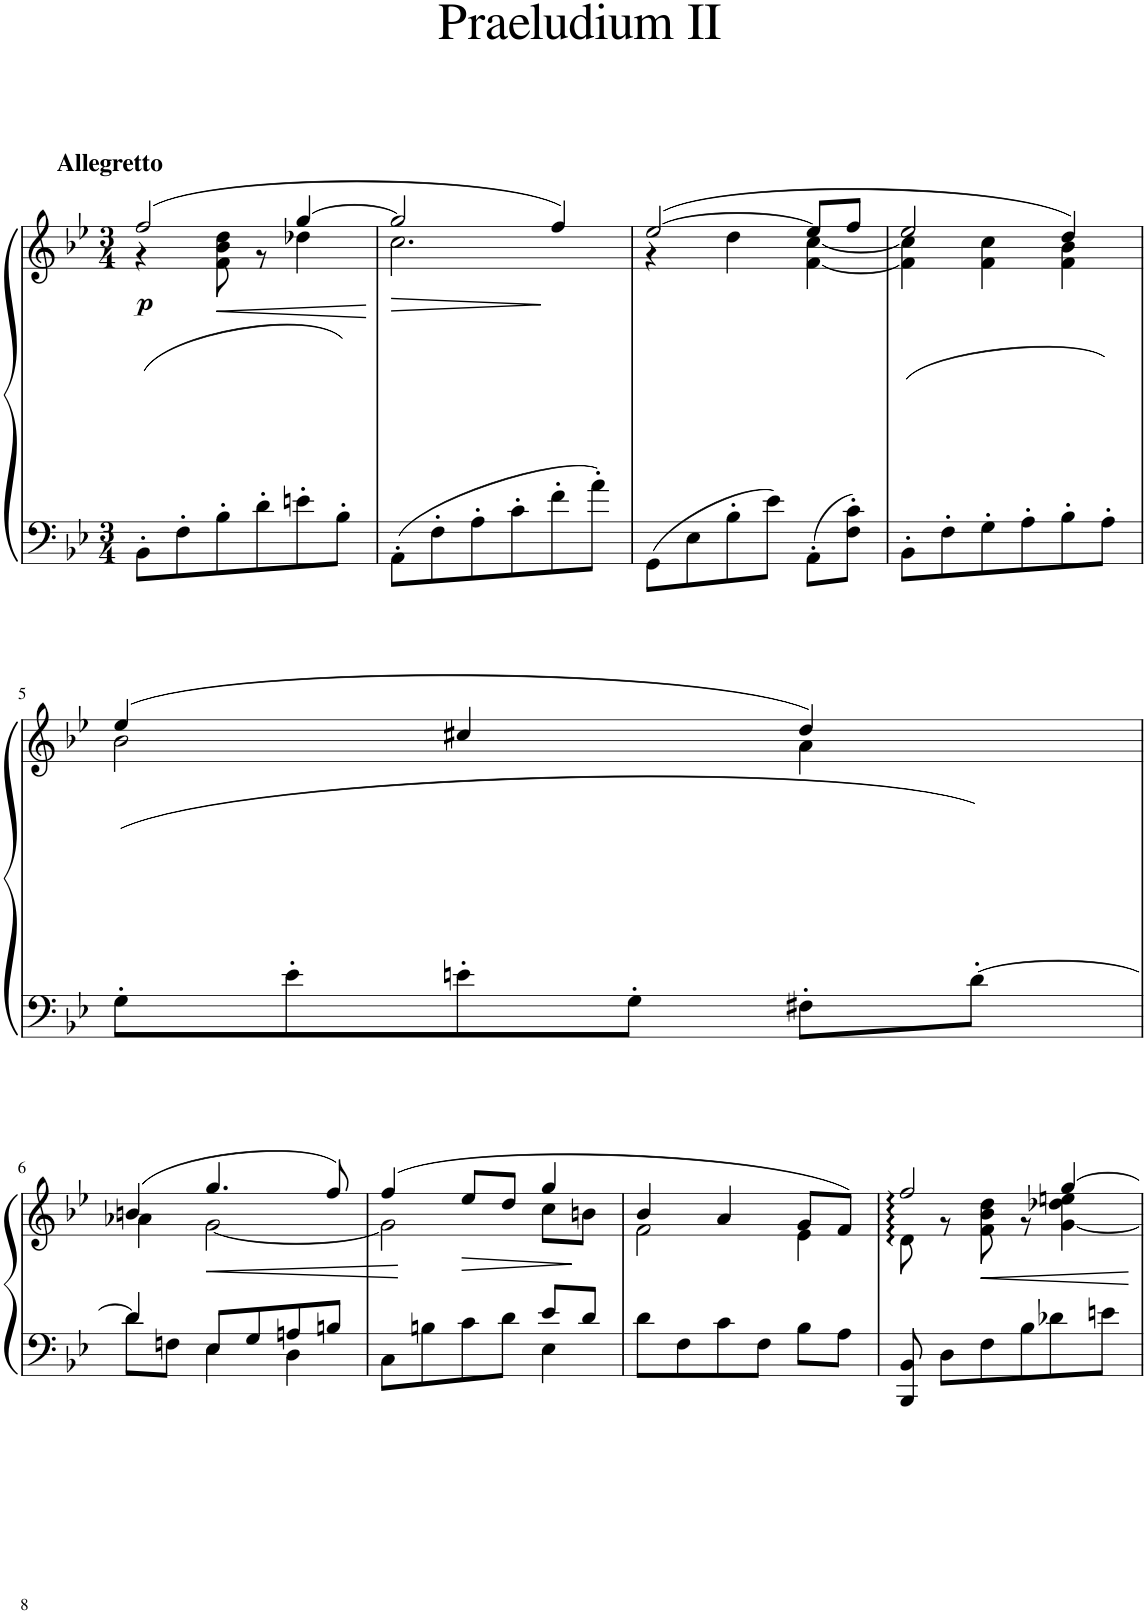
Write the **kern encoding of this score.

**kern	**kern	**dynam
*part1	*part1	*part1
*staff2	*staff1	*staff1/2
*I"Piano	*	*
*I'Pno	*	*
!!LO:PB:g=z
*clefF4	*clefG2	*
*k[b-e-]	*k[b-e-]	*
*M3/4	*M3/4	*
=1	=1	=1
*	*^	*
!	!LO:TX:a:B:t=Allegretto	!	!
!	!	!	!LO:DY:b
8BB-'\L	(2ff/	4r	p
8F'\	.	.	.
!	!	!	!LO:HP:b
8B-'\	.	8f\ 8b-\ 8dd\	<
8d'\	.	8r	.
8en'\	[4gg/	4dd-X\	.
8B-'\J	.	.	.
=2	=2	=2	=2
!	!	!	!LO:HP:b
8AA'\L	2gg/]	2.cc\	>
8F'\	.	.	.
8A'\	.	.	.
8c'\	.	.	.
8f'\	4ff/)	.	[
8a'\J	.	.	.
=3	=3	=3	=3
8GG\L	([2ee-/	4r	.
8E-\	.	.	.
8B-'\	.	4dd\	.
8e-\J	.	.	.
8AA'\L	8ee-/L]	[4f\ [4cc\	.
8F\' 8c\'J	8ff/J	.	.
=4	=4	=4	=4
8BB-'\L	2ee-/	4f\] 4cc\]	.
8F'\	.	.	.
8G'\	.	4f\ 4cc\	.
8A'\	.	.	.
8B-'\	4dd/)	4f\ 4b-\	.
8A'\J	.	.	.
!!LO:LB:g=z	!!
=5	=5	=5	=5
8G'\L	(4ee-/	2b-\	.
8e-'\	.	.	.
8en'\	4cc#X/	.	.
8G'\J	.	.	.
8F#X'\L	4dd/)	4a\	.
[8d'\J	.	.	.
!!LO:LB:g=z	!!
=6	=6	=6	=6
*^	*	*	*
4d/]	8d\L	(4bn/	4a-X\	.
.	8Fn\J	.	.	.
!	!	!	!	!LO:HP:b
8E-/L	4E-\	4.gg/	[2g\	<
8G/	.	.	.	.
8An/	4D\	.	.	.
8Bn/J	.	8ff/)	.	.
*v	*v	*	*	*
*	*v	*v	*
.	.	]
=7	=7	=7
*^	*^	*
2ryy	8C\L	(4ff/	2g\]	.
.	8Bn\	.	.	.
.	8c\	8ee-/L	.	.
.	8d\J	8dd/J	.	.
8e-/L	4E-\	4gg/	8cc\L	.
8d/J	.	.	8bn\J	[
*v	*v	*	*	*
=8	=8	=8	=8
8d\L	4b-/	2f\	.
8F\	.	.	.
8c\	4a/	.	.
8F\J	.	.	.
8B-\L	8g/L	4e-\	.
8A\J	8f/J)	.	.
=9	=9	=9	=9
8BBB-/ 8BB-/	2ff:/	8d:\	.
8D\L	.	8r	.
8F\	.	8f\ 8b-\ 8dd\	.
8B-\	.	8r	.
8d-X\	[4gg/	[4g\ 4dd-X\ 4een\	.
8en\J	.	.	.
*	*v	*v	*
=	=	=
*-	*-	*-
